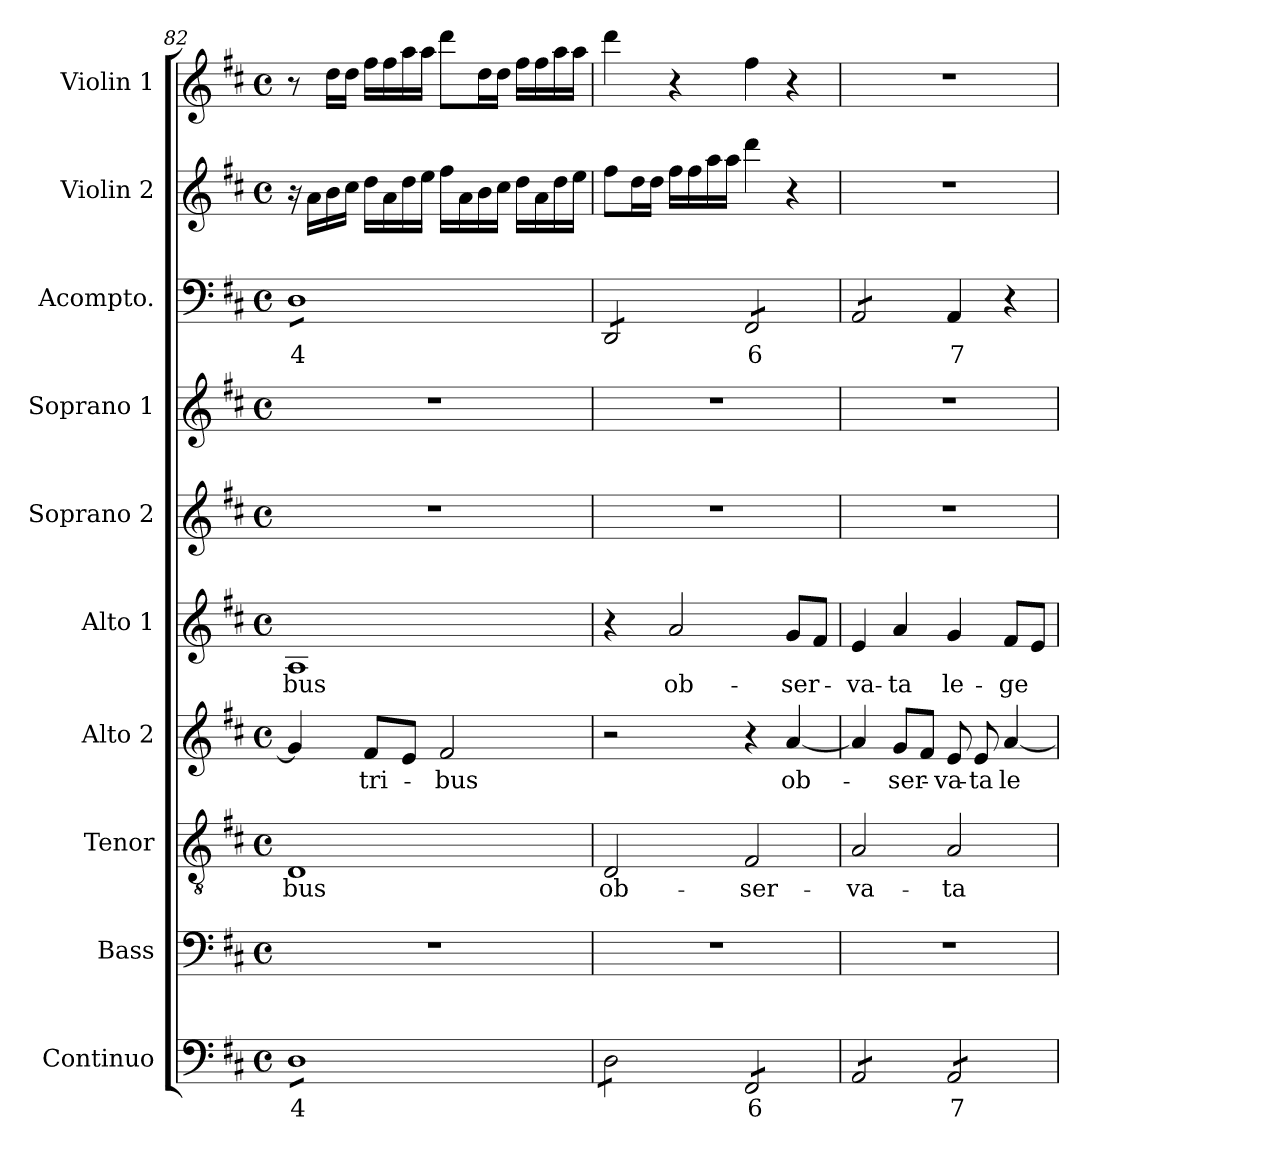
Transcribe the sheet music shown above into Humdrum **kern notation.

**kern	**text	**kern	**kern	**text	**kern	**text	**kern	**text	**kern	**kern	**kern	**text	**kern	**kern
*part10	*part10	*part9	*part8	*part8	*part7	*part7	*part6	*part6	*part5	*part4	*part3	*part3	*part2	*part1
*staff10	*staff10	*staff9	*staff8	*staff8	*staff7	*staff7	*staff6	*staff6	*staff5	*staff4	*staff3	*staff3	*staff2	*staff1
*I"Continuo	*	*I"Bass	*I"Tenor	*	*I"Alto 2	*	*I"Alto 1	*	*I"Soprano 2	*I"Soprano 1	*I"Acompto.	*	*I"Violin 2	*I"Violin 1
*I'Cont.	*	*I'B.	*I'T.	*	*I'A2.	*	*I'A1.	*	*I'S2.	*I'S1.	*I'Ac.	*	*I'Vln. 2	*I'Vln. 1
!!LO:PB:g=z
*clefF4	*	*clefF4	*clefGv2	*	*clefG2	*	*clefG2	*	*clefG2	*clefG2	*clefF4	*	*clefG2	*clefG2
*	*	*	*ITrd7c12	*	*	*	*	*	*	*	*	*	*	*
*k[f#c#]	*	*k[f#c#]	*k[f#c#]	*	*k[f#c#]	*	*k[f#c#]	*	*k[f#c#]	*k[f#c#]	*k[f#c#]	*	*k[f#c#]	*k[f#c#]
*D:	*	*D:	*D:	*	*D:	*	*D:	*	*D:	*D:	*D:	*	*D:	*D:
*M4/4	*	*M4/4	*M4/4	*	*M4/4	*	*M4/4	*	*M4/4	*M4/4	*M4/4	*	*M4/4	*M4/4
*met(c)	*	*met(c)	*met(c)	*	*met(c)	*	*met(c)	*	*met(c)	*met(c)	*met(c)	*	*met(c)	*met(c)
=82	=82	=82	=82	=82	=82	=82	=82	=82	=82	=82	=82	=82	=82	=82
!	!LO:LY:b:color=#000000	!	!	!	!	!	!	!	!	!	!	!	!	!
!	!	!	!	!LO:LY:b:color=#000000	!	!	!	!	!	!	!	!	!	!
!	!	!	!	!	!	!	!	!LO:LY:b:color=#000000	!	!	!	!	!	!
!	!	!	!	!	!	!	!	!	!	!	!	!LO:LY:b:color=#000000	!	!
*tremolo	*	*	*	*	*	*	*	*	*	*	*	*	*	*
*	*	*	*	*	*	*	*	*	*	*	*tremolo	*	*	*
8DiL	4	1r	1DDi	-bus	4gi/]	.	1Ai	-bus	1r	1r	8DiL	4	16r	8r
.	.	.	.	.	.	.	.	.	.	.	.	.	16ai\LL	.
8Di	.	.	.	.	.	.	.	.	.	.	8Di	.	16bi\	16ddi\LL
.	.	.	.	.	.	.	.	.	.	.	.	.	16cc#i\JJ	16ddi\JJ
!	!	!	!	!	!	!LO:LY:b:color=#000000	!	!	!	!	!	!	!	!
8Di	.	.	.	.	8f#i/L	-tri-	.	.	.	.	8Di	.	16ddi\LL	16ff#i\LL
.	.	.	.	.	.	.	.	.	.	.	.	.	16ai\	16ff#i\
8Di	.	.	.	.	8ei/J	.	.	.	.	.	8Di	.	16ddi\	16aai\
.	.	.	.	.	.	.	.	.	.	.	.	.	16eei\JJ	16aai\JJ
!	!	!	!	!	!	!LO:LY:b:color=#000000	!	!	!	!	!	!	!	!
8Di	.	.	.	.	2f#i/	-bus	.	.	.	.	8Di	.	16ff#i\LL	8dddi\L
.	.	.	.	.	.	.	.	.	.	.	.	.	16ai\	.
8Di	.	.	.	.	.	.	.	.	.	.	8Di	.	16bi\	16ddi\L
.	.	.	.	.	.	.	.	.	.	.	.	.	16cc#i\JJ	16ddi\JJ
8Di	.	.	.	.	.	.	.	.	.	.	8Di	.	16ddi\LL	16ff#i\LL
.	.	.	.	.	.	.	.	.	.	.	.	.	16ai\	16ff#i\
8DiJ	.	.	.	.	.	.	.	.	.	.	8DiJ	.	16ddi\	16aai\
.	.	.	.	.	.	.	.	.	.	.	.	.	16eei\JJ	16aai\JJ
=83	=83	=83	=83	=83	=83	=83	=83	=83	=83	=83	=83	=83	=83	=83
!	!	!	!	!LO:LY:b:color=#000000	!	!	!	!	!	!	!	!	!	!
8Di\L	.	1r	2DDi/	ob-	2r	.	4r	.	1r	1r	8DDi/L	.	8ff#i\L	4dddi\
8Di\	.	.	.	.	.	.	.	.	.	.	8DDi/	.	16ddi\L	.
.	.	.	.	.	.	.	.	.	.	.	.	.	16ddi\JJ	.
!	!	!	!	!	!	!	!	!LO:LY:b:color=#000000	!	!	!	!	!	!
8Di\	.	.	.	.	.	.	2ai/	ob-	.	.	8DDi/	.	16ff#i\LL	4r
.	.	.	.	.	.	.	.	.	.	.	.	.	16ff#i\	.
8Di\J	.	.	.	.	.	.	.	.	.	.	8DDi/J	.	16aai\	.
.	.	.	.	.	.	.	.	.	.	.	.	.	16aai\JJ	.
!	!LO:LY:b:color=#000000	!	!	!	!	!	!	!	!	!	!	!	!	!
!	!	!	!	!LO:LY:b:color=#000000	!	!	!	!	!	!	!	!	!	!
!	!	!	!	!	!	!	!	!	!	!	!	!LO:LY:b:color=#000000	!	!
8FF#i/L	6	.	2FF#i/	-ser-	4r	.	.	.	.	.	8FF#i/L	6	4dddi\	4ff#i\
8FF#i/	.	.	.	.	.	.	.	.	.	.	8FF#i/	.	.	.
!	!	!	!	!	!	!LO:LY:b:color=#000000	!	!	!	!	!	!	!	!
!	!	!	!	!	!	!	!	!LO:LY:b:color=#000000	!	!	!	!	!	!
8FF#i/	.	.	.	.	[<4ai/	ob-	8gi/L	-ser-	.	.	8FF#i/	.	4r	4r
8FF#i/J	.	.	.	.	.	.	8f#i/J	.	.	.	8FF#i/J	.	.	.
=84	=84	=84	=84	=84	=84	=84	=84	=84	=84	=84	=84	=84	=84	=84
!	!	!	!	!LO:LY:b:color=#000000	!	!	!	!	!	!	!	!	!	!
!	!	!	!	!	!	!	!	!LO:LY:b:color=#000000	!	!	!	!	!	!
8AAi/L	.	1r	2AAi/	-va-	4ai/]	.	4ei/	-va-	1r	1r	8AAi/L	.	1r	1r
8AAi/	.	.	.	.	.	.	.	.	.	.	8AAi/	.	.	.
!	!	!	!	!	!	!LO:LY:b:color=#000000	!	!	!	!	!	!	!	!
!	!	!	!	!	!	!	!	!LO:LY:b:color=#000000	!	!	!	!	!	!
8AAi/	.	.	.	.	8gi/L	-ser-	4ai/	-ta	.	.	8AAi/	.	.	.
8AAi/J	.	.	.	.	8f#i/J	.	.	.	.	.	8AAi/J	.	.	.
*	*	*	*	*	*	*	*	*	*	*	*Xtremolo	*	*	*
!	!LO:LY:b:color=#000000	!	!	!	!	!	!	!	!	!	!	!	!	!
!	!	!	!	!LO:LY:b:color=#000000	!	!	!	!	!	!	!	!	!	!
!	!	!	!	!	!	!LO:LY:b:color=#000000	!	!	!	!	!	!	!	!
!	!	!	!	!	!	!	!	!LO:LY:b:color=#000000	!	!	!	!	!	!
!	!	!	!	!	!	!	!	!	!	!	!	!LO:LY:b:color=#000000	!	!
8AAi/L	7	.	2AAi/	-ta	8ei/	-va-	4gi/	le-	.	.	4AAi/	7	.	.
!	!	!	!	!	!	!LO:LY:b:color=#000000	!	!	!	!	!	!	!	!
8AAi/	.	.	.	.	8ei/	-ta	.	.	.	.	.	.	.	.
!	!	!	!	!	!	!LO:LY:b:color=#000000	!	!	!	!	!	!	!	!
!	!	!	!	!	!	!	!	!LO:LY:b:color=#000000	!	!	!	!	!	!
8AAi/	.	.	.	.	[<4ai/	le-	8f#i/L	-ge	.	.	4r	.	.	.
8AAi/J	.	.	.	.	.	.	8ei/J	.	.	.	.	.	.	.
*Xtremolo	*	*	*	*	*	*	*	*	*	*	*	*	*	*
=	=	=	=	=	=	=	=	=	=	=	=	=	=	=
*-	*-	*-	*-	*-	*-	*-	*-	*-	*-	*-	*-	*-	*-	*-
